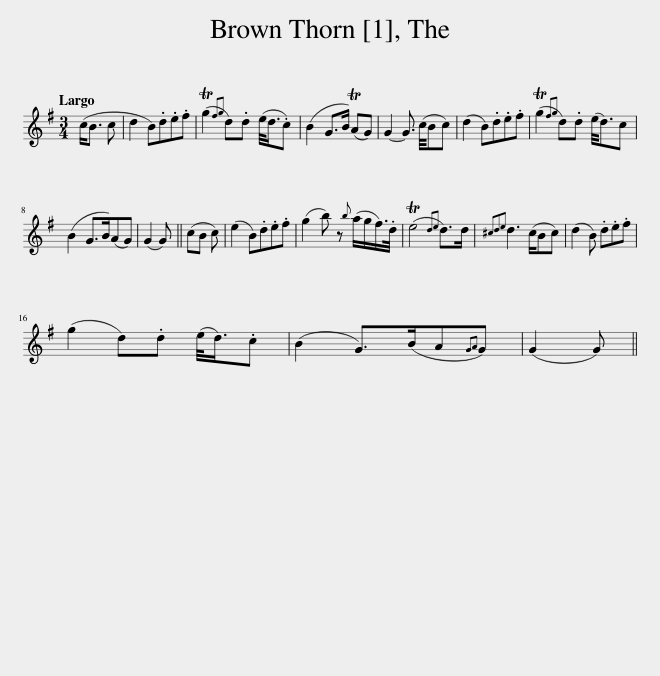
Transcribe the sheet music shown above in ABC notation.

X:1
L:1/8
Q:1/4=56
M:3/4
I:linebreak $
K:G
V:1 treble
V:1
 (c<B c | d2 B).d.e.f | (Tg2{fg} d).d (e/<d/.c) | (B2 G>B) (TAG) | G2- G3/2 (c/4Bc) | %5
 (d2 B).d.e.f | (Tg2{fg} d).d (e/4d3/2)c |$ (B2 G>B)(AG) | (G2 G) || (cB c) | %10
 (e2 B).d.e.f | (g2 b) z{b} (a/g/f/>).d/ | (Te4{de} d>)d |{^cde} d3 (c/Bc) | (d2 B) .d.e.f |$ %15
 (g2 d).d (e/<d/).c | (B2 G>)(BA{GA}G) | (G2 G) || %18
